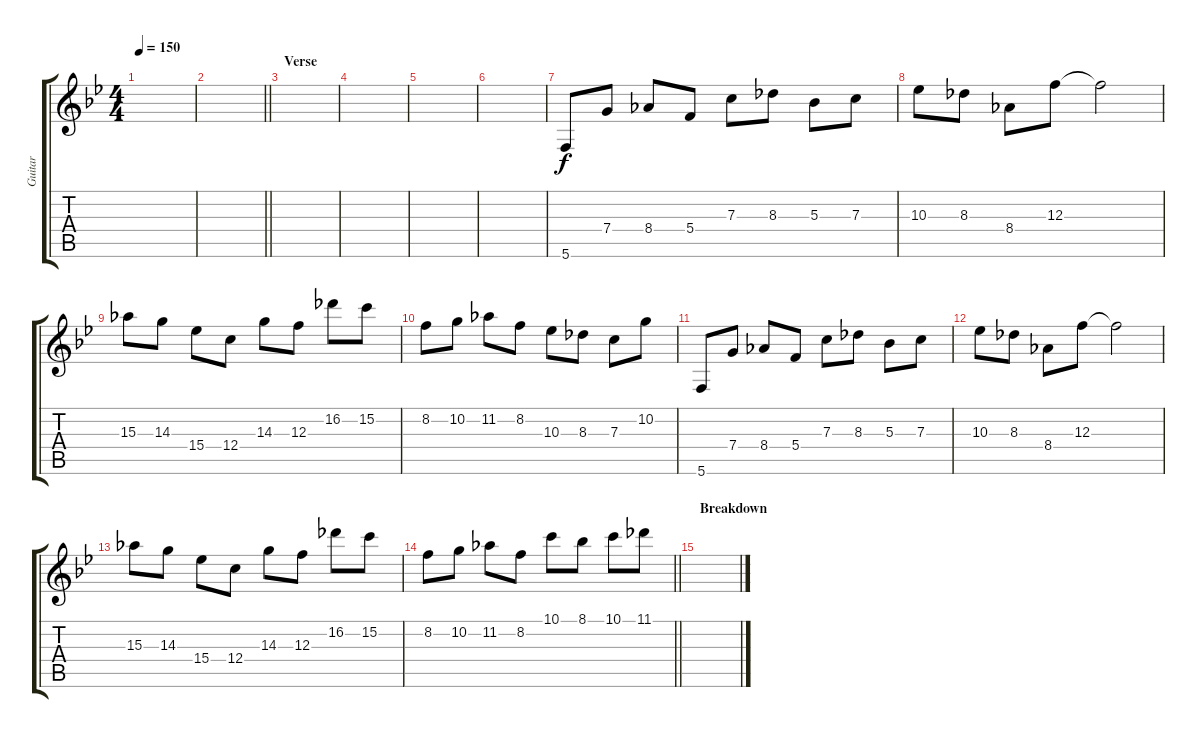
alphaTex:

\track ("Guitar" "Guitar") {instrument distortionguitar}
\staff {score tabs}
\tuning (D4 A3 F3 C3 G2 C2) {hide}
\ts (4 4)
\tempo 150
\clef g2
\ks bb
|
\barLineRight lightlight
|
\section ("" "Verse")
|
|
|
|
5.6.8 7.4.8 8.4.8 5.4.8 7.3.8 8.3.8 5.3.8 7.3.8 |
10.3.8 8.3.8 8.4.8 12.3.8 12.3{t}.2 |
15.3.8 14.3.8 15.4.8 12.4.8 14.3.8 12.3.8 16.2.8 15.2.8 |
8.2.8 10.2.8 11.2.8 8.2.8 10.3.8 8.3.8 7.3.8 10.2.8 |
5.6.8 7.4.8 8.4.8 5.4.8 7.3.8 8.3.8 5.3.8 7.3.8 |
10.3.8 8.3.8 8.4.8 12.3.8 12.3{t}.2 |
15.3.8 14.3.8 15.4.8 12.4.8 14.3.8 12.3.8 16.2.8 15.2.8 |
\barLineRight lightlight
8.2.8 10.2.8 11.2.8 8.2.8 10.1.8 8.1.8 10.1.8 11.1.8 |
\section ("" "Breakdown")
